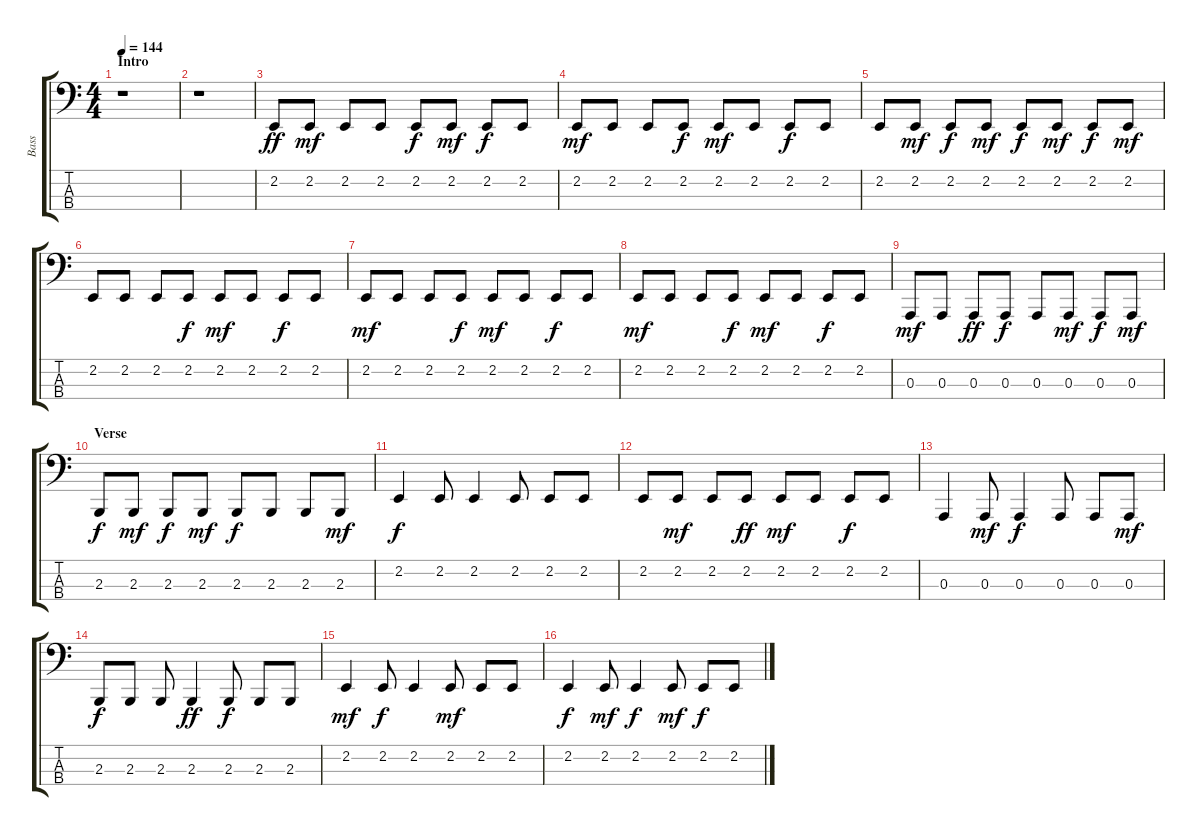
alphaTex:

\track ("Bass" "Bass") {instrument harmonica}
\staff {score tabs}
\tuning (G2 D2 A1 E1) {hide}
\ts (4 4)
\section ("" "Intro")
\tempo 144
\clef f4
\ks c
r.1{dy ff instrument harmonica} |
r.1 |
2.2.8 2.2.8{dy mf} 2.2.8 2.2.8 2.2.8{dy f} 2.2.8{dy mf} 2.2.8{dy f} 2.2.8 |
2.2.8{dy mf} 2.2.8 2.2.8 2.2.8{dy f} 2.2.8{dy mf} 2.2.8 2.2.8{dy f} 2.2.8 |
2.2.8 2.2.8{dy mf} 2.2.8{dy f} 2.2.8{dy mf} 2.2.8{dy f} 2.2.8{dy mf} 2.2.8{dy f} 2.2.8{dy mf} |
2.2.8 2.2.8 2.2.8 2.2.8{dy f} 2.2.8{dy mf} 2.2.8 2.2.8{dy f} 2.2.8 |
2.2.8{dy mf} 2.2.8 2.2.8 2.2.8{dy f} 2.2.8{dy mf} 2.2.8 2.2.8{dy f} 2.2.8 |
2.2.8{dy mf} 2.2.8 2.2.8 2.2.8{dy f} 2.2.8{dy mf} 2.2.8 2.2.8{dy f} 2.2.8 |
0.3.8{dy mf} 0.3.8 0.3.8{dy ff} 0.3.8{dy f} 0.3.8 0.3.8{dy mf} 0.3.8{dy f} 0.3.8{dy mf} |
\section ("" "Verse")
2.3.8{dy f} 2.3.8{dy mf} 2.3.8{dy f} 2.3.8{dy mf} 2.3.8{dy f} 2.3.8 2.3.8 2.3.8{dy mf} |
2.2.4{dy f} 2.2.8 2.2.4 2.2.8 2.2.8 2.2.8 |
2.2.8 2.2.8{dy mf} 2.2.8 2.2.8{dy ff} 2.2.8{dy mf} 2.2.8 2.2.8{dy f} 2.2.8 |
0.3.4 0.3.8{dy mf} 0.3.4{dy f} 0.3.8 0.3.8 0.3.8{dy mf} |
2.3.8{dy f} 2.3.8 2.3.8 2.3.4{dy ff} 2.3.8{dy f} 2.3.8 2.3.8 |
2.2.4{dy mf} 2.2.8{dy f} 2.2.4 2.2.8{dy mf} 2.2.8 2.2.8 |
2.2.4{dy f} 2.2.8{dy mf} 2.2.4{dy f} 2.2.8{dy mf} 2.2.8{dy f} 2.2.8
